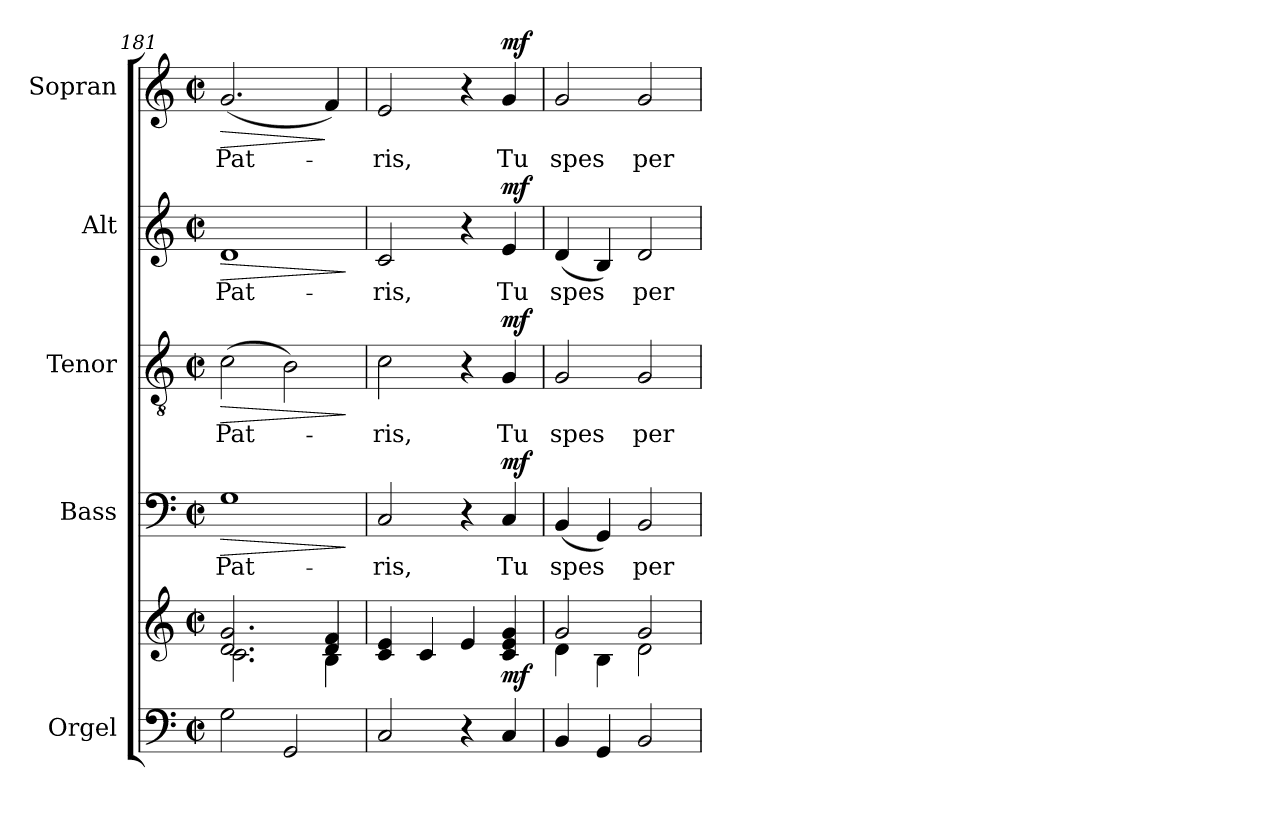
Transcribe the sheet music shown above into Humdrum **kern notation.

**kern	**kern	**dynam	**kern	**text	**dynam	**kern	**text	**dynam	**kern	**text	**dynam	**kern	**text	**dynam
*part5	*part5	*part5	*part4	*part4	*part4	*part3	*part3	*part3	*part2	*part2	*part2	*part1	*part1	*part1
*staff6	*staff5	*staff5/6	*staff4	*staff4	*staff4	*staff3	*staff3	*staff3	*staff2	*staff2	*staff2	*staff1	*staff1	*staff1
*I"Orgel	*	*	*I"Bass	*	*	*I"Tenor	*	*	*I"Alt	*	*	*I"Sopran	*	*
*I'Org.	*	*	*I'B.	*	*	*I'T.	*	*	*I'A.	*	*	*I'S.	*	*
*clefF4	*clefG2	*	*clefF4	*	*	*clefGv2	*	*	*clefG2	*	*	*clefG2	*	*
*k[]	*k[]	*	*k[]	*	*	*k[]	*	*	*k[]	*	*	*k[]	*	*
*C:	*C:	*	*C:	*	*	*C:	*	*	*C:	*	*	*C:	*	*
*M2/2	*M2/2	*	*M2/2	*	*	*M2/2	*	*	*M2/2	*	*	*M2/2	*	*
*met(c|)	*met(c|)	*	*met(c|)	*	*	*met(c|)	*	*	*met(c|)	*	*	*met(c|)	*	*
=181	=181	=181	=181	=181	=181	=181	=181	=181	=181	=181	=181	=181	=181	=181
*	*^	*	*	*	*	*	*	*	*	*	*	*	*	*
!	!	!	!	!	!LO:LY:b	!LO:HP:b	!	!LO:LY:b	!LO:HP:b	!	!LO:LY:b	!LO:HP:b	!	!LO:LY:b	!LO:HP:b
2G\	2.d/ 2.g/	2.c\	.	1G	Pat-	>	(>2c\	Pat-	>	1d	Pat-	>	(<2.g/	Pat-	>
2GG/	.	.	.	.	.	.	2B\)	.	.	.	.	.	.	.	.
.	4d/ 4f/	4B\	.	.	.	.	.	.	.	.	.	.	4f/)	.	]
*	*v	*v	*	*	*	*	*	*	*	*	*	*	*	*	*
.	.	.	.	.	]	.	.	]	.	.	]	.	.	.
=182	=182	=182	=182	=182	=182	=182	=182	=182	=182	=182	=182	=182	=182	=182
!	!	!	!	!LO:LY:b	!	!	!LO:LY:b	!	!	!LO:LY:b	!	!	!LO:LY:b	!
2C/	4c/ 4e/	.	2C/	-ris,	.	2c\	-ris,	.	2c/	-ris,	.	2e/	-ris,	.
.	4c/	.	.	.	.	.	.	.	.	.	.	.	.	.
4r	4e/	.	4r	.	.	4r	.	.	4r	.	.	4r	.	.
!	!	!LO:DY:b	!	!LO:LY:b	!LO:DY:a	!	!LO:LY:b	!LO:DY:a	!	!LO:LY:b	!LO:DY:a	!	!LO:LY:b	!LO:DY:a
4C/	4c/ 4e/ 4g/	mf	4C/	Tu	mf	4G/	Tu	mf	4e/	Tu	mf	4g/	Tu	mf
=183	=183	=183	=183	=183	=183	=183	=183	=183	=183	=183	=183	=183	=183	=183
*	*^	*	*	*	*	*	*	*	*	*	*	*	*	*
!	!	!	!	!	!LO:LY:b	!	!	!LO:LY:b	!	!	!LO:LY:b	!	!	!LO:LY:b	!
4BB/	2g/	4d\	.	(<4BB/	spes	.	2G/	spes	.	(<4d/	spes	.	2g/	spes	.
4GG/	.	4B\	.	4GG/)	.	.	.	.	.	4B/)	.	.	.	.	.
!	!	!	!	!	!LO:LY:b	!	!	!LO:LY:b	!	!	!LO:LY:b	!	!	!LO:LY:b	!
2BB/	2g/	2d\	.	2BB/	per-	.	2G/	per-	.	2d/	per-	.	2g/	per-	.
*	*v	*v	*	*	*	*	*	*	*	*	*	*	*	*	*
=	=	=	=	=	=	=	=	=	=	=	=	=	=	=
*-	*-	*-	*-	*-	*-	*-	*-	*-	*-	*-	*-	*-	*-	*-
